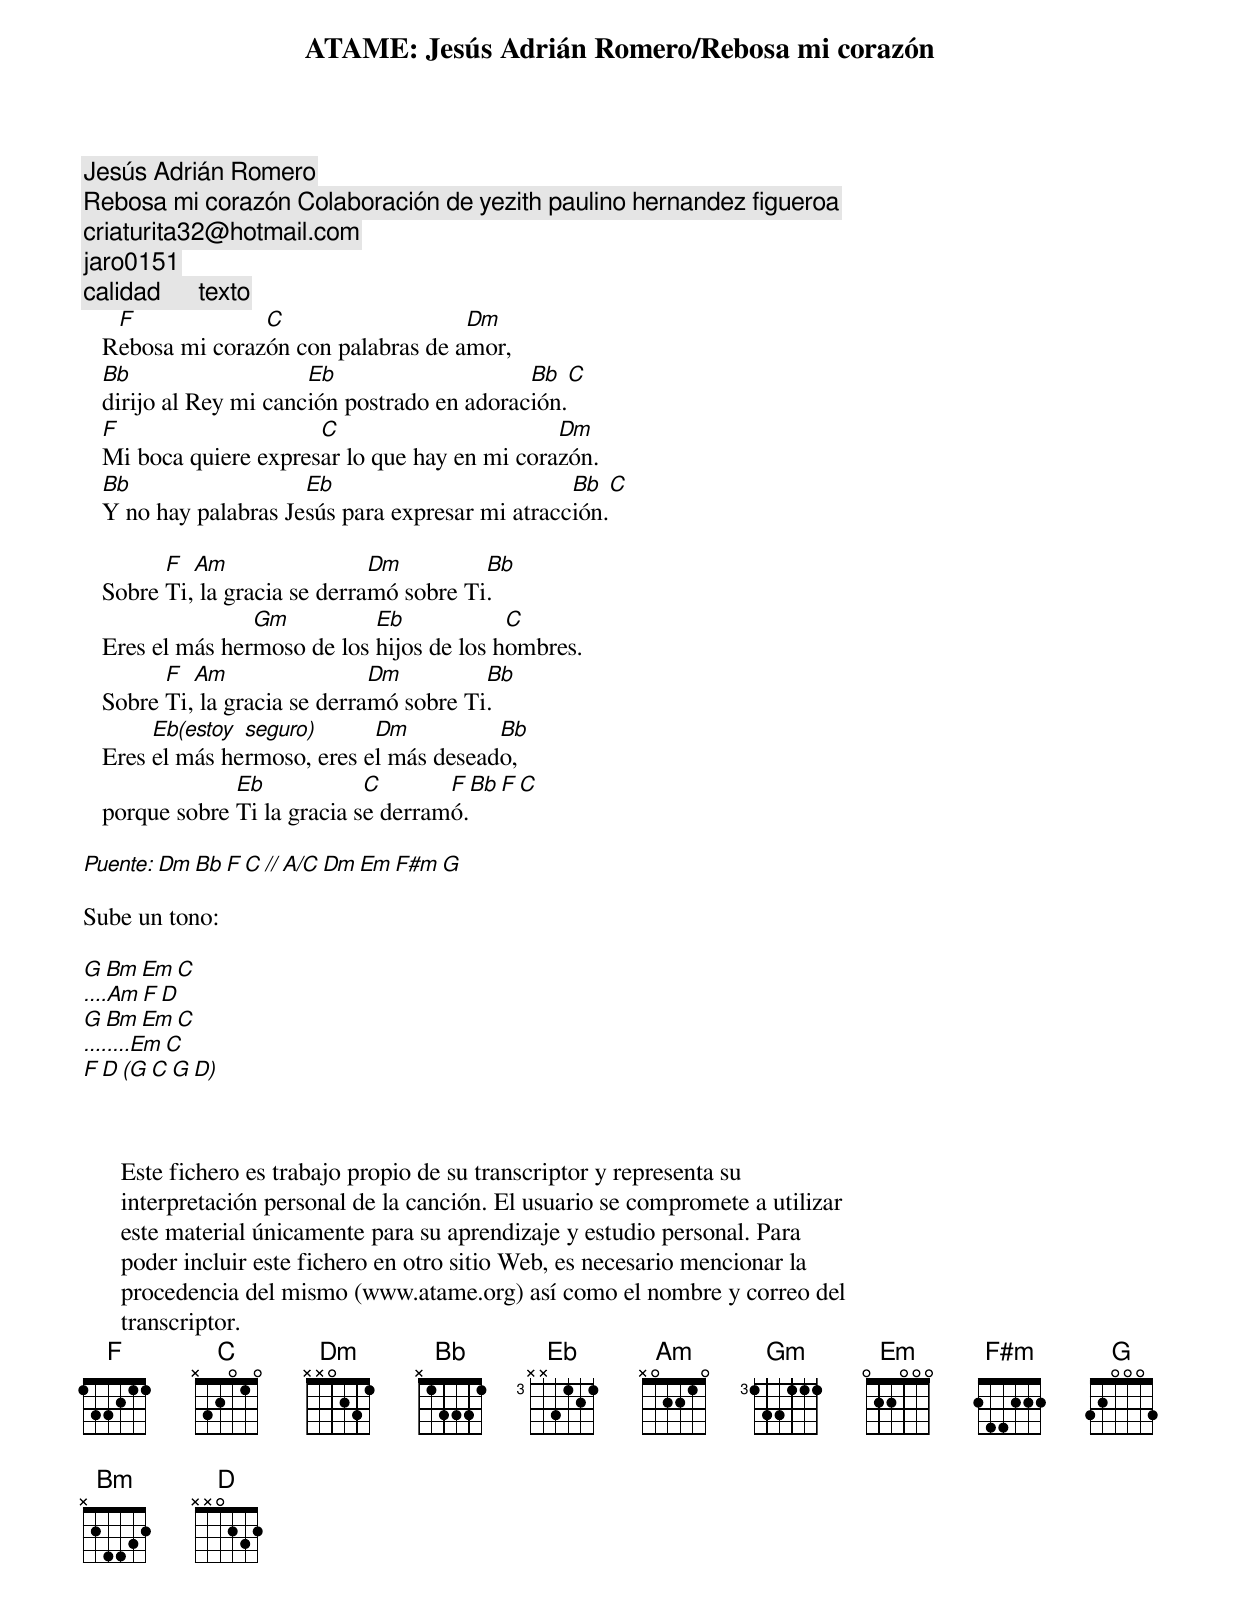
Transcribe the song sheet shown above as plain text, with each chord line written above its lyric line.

ATAME: Jesús Adrián Romero/Rebosa mi corazón

      Jesús Adrián Romero
      Rebosa mi corazón Colaboración de yezith paulino hernandez figueroa
      criaturita32@hotmail.com
       jaro0151
      calidad      texto
    F             C                   Dm
   Rebosa mi corazón con palabras de amor,
   Bb                   Eb                    Bb   C
   dirijo al Rey mi canción postrado en adoración.
   F                    C                       Dm
   Mi boca quiere expresar lo que hay en mi corazón.
   Bb                  Eb                         Bb   C
   Y no hay palabras Jesús para expresar mi atracción.

         F  Am                 Dm         Bb
   Sobre Ti, la gracia se derramó sobre Ti.
                  Gm          Eb            C
   Eres el más hermoso de los hijos de los hombres.
         F  Am                 Dm         Bb
   Sobre Ti, la gracia se derramó sobre Ti.
        Eb(estoy seguro)      Dm          Bb
   Eres el más hermoso, eres el más deseado,
                Eb            C       F  Bb  F  C
   porque sobre Ti la gracia se derramó.

   Puente: Dm  Bb  F  C //  A/C  Dm  Em  F#m  G

Sube un tono:

   G  Bm  Em  C
   ....Am  F   D
   G  Bm  Em  C
   ........Em  C
       F     D    (G  C  G  D)



      Este fichero es trabajo propio de su transcriptor y representa su
      interpretación personal de la canción. El usuario se compromete a utilizar
      este material únicamente para su aprendizaje y estudio personal. Para
      poder incluir este fichero en otro sitio Web, es necesario mencionar la
      procedencia del mismo (www.atame.org) así como el nombre y correo del
      transcriptor.
